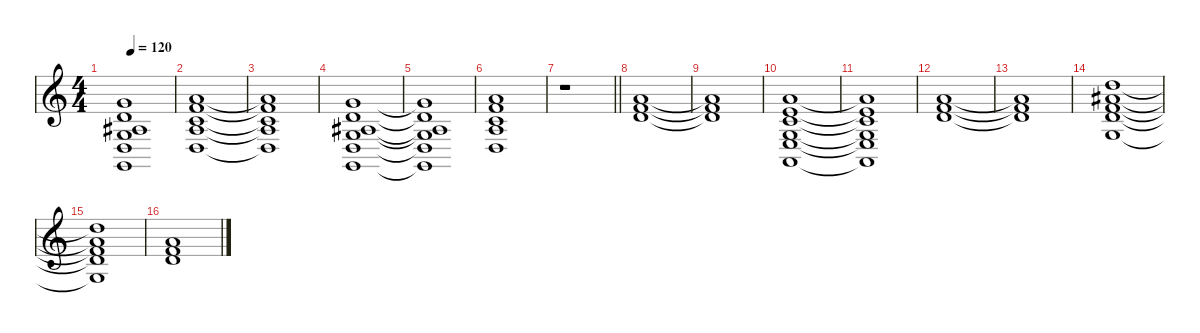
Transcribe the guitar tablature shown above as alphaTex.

\defaultSystemsLayout 4
\hideDynamics
\bracketExtendMode nobrackets
\singleTrackTrackNamePolicy hidden
\multiTrackTrackNamePolicy hidden
\firstSystemTrackNameMode fullname
\firstSystemTrackNameOrientation horizontal
\otherSystemsTrackNameOrientation horizontal
\track ("Keyboard" "el.pno.") {instrument electricpiano1}
\staff {score}
\tuning (E4 B3 G3 D3 A2 E2)
\ts (4 4)
\tempo 120
\clef g2
\ks c
(3.1{t} 3.2{t} 3.3{t acc #} 5.4{t} 5.5{t} 3.6{t}).1{dy f beam Up} |
(5.1 6.2 5.3 7.4 5.5).1{beam Up} |
(5.1{t} 6.2{t} 5.3{t} 7.4{t} 5.5{t}).1{beam Up} |
(3.1 3.2 3.3{acc #} 5.4 5.5 3.6).1{beam Up} |
(3.1{t} 3.2{t} 3.3{t acc #} 5.4{t} 5.5{t} 3.6{t}).1{beam Up} |
(5.1 6.2 5.3 7.4 5.5).1{beam Up} |
\barLineRight lightlight
r.1{beam Down} |
(10.2 10.3 12.4).1{beam Up} |
(10.2{t} 10.3{t} 12.4{t}).1{beam Up} |
(5.1 5.2 5.3 5.4 7.5 5.6).1{beam Up} |
(5.1{t} 5.2{t} 5.3{t} 5.4{t} 7.5{t} 5.6{t}).1{beam Up} |
(10.2 10.3 12.4).1{beam Up} |
(10.2{t} 10.3{t} 12.4{t}).1{beam Up} |
(10.1 11.2{acc #} 10.3 12.4 10.5).1{beam Up} |
(10.1{t} 11.2{t acc #} 10.3{t} 12.4{t} 10.5{t}).1{beam Up} |
(10.2 10.3 12.4).1{beam Up}
